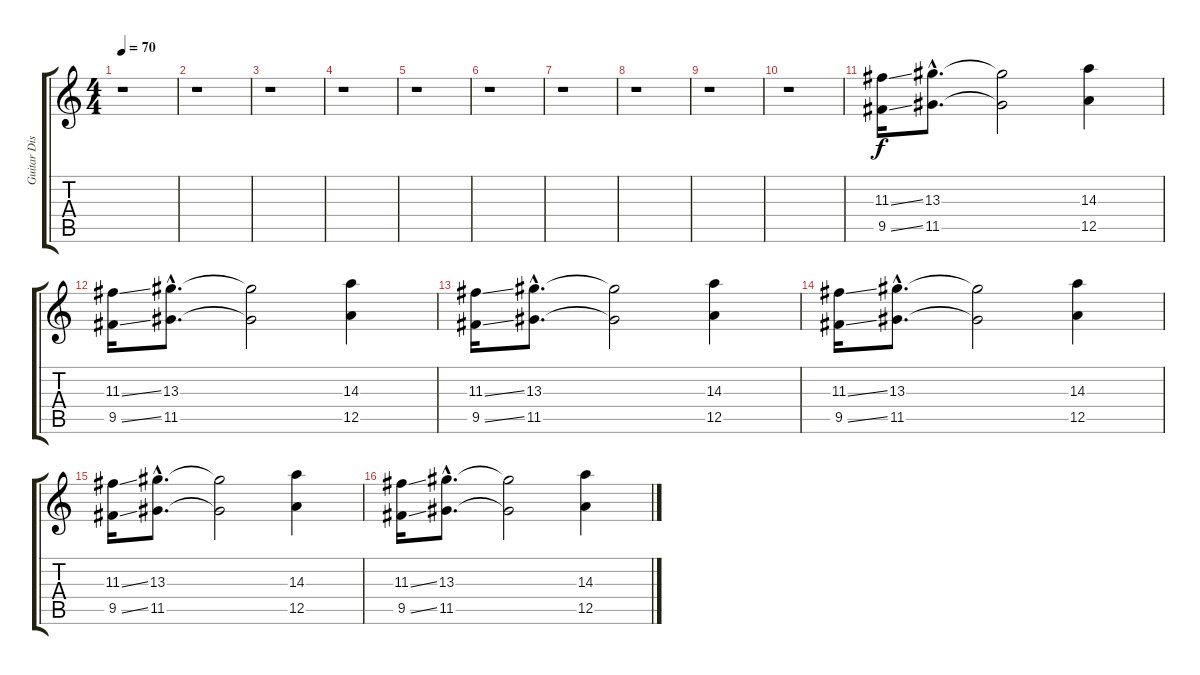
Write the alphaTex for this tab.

\track ("Guitar Distortion 2" "Guitar Dis") {instrument distortionguitar}
\staff {score tabs}
\tuning (E4 B3 G3 D3 A2 E2) {hide}
\ts (4 4)
\tempo 70
\clef g2
\ks c
r.1{dy f instrument distortionguitar} |
r.1 |
r.1 |
r.1 |
r.1 |
r.1 |
r.1 |
r.1 |
r.1 |
r.1 |
(11.3{ss} 9.5{ss}).16 (13.3{hac} 11.5{hac}).8{d} (13.3{t} 11.5{t}).2 (14.3 12.5).4 |
(11.3{ss} 9.5{ss}).16 (13.3{hac} 11.5{hac}).8{d} (13.3{t} 11.5{t}).2 (14.3 12.5).4 |
(11.3{ss} 9.5{ss}).16 (13.3{hac} 11.5{hac}).8{d} (13.3{t} 11.5{t}).2 (14.3 12.5).4 |
(11.3{ss} 9.5{ss}).16 (13.3{hac} 11.5{hac}).8{d} (13.3{t} 11.5{t}).2 (14.3 12.5).4 |
(11.3{ss} 9.5{ss}).16 (13.3{hac} 11.5{hac}).8{d} (13.3{t} 11.5{t}).2 (14.3 12.5).4 |
(11.3{ss} 9.5{ss}).16 (13.3{hac} 11.5{hac}).8{d} (13.3{t} 11.5{t}).2 (14.3 12.5).4
